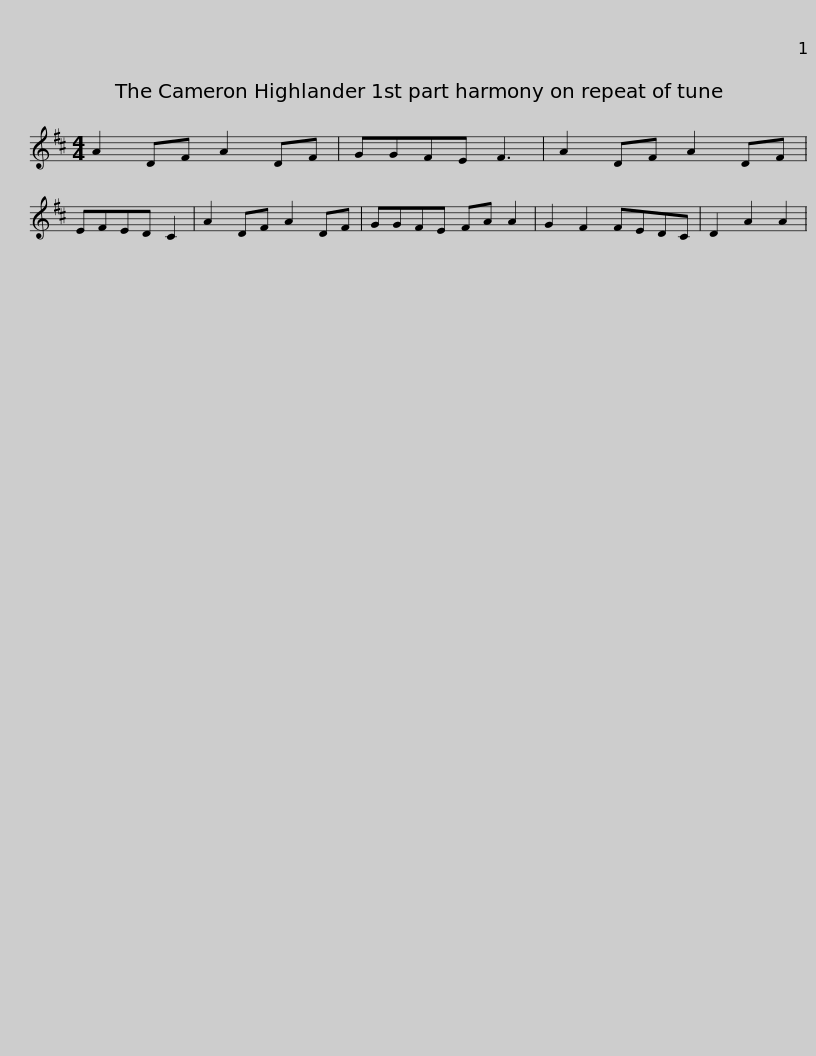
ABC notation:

X:1
L:1/8
M:4/4
I:linebreak $
K:D
V:1 treble
V:1
 A2 DF A2 DF | GGFE F3 | A2 DF A2 DF | EFED C2 | A2 DF A2 DF | %5
 GGFE FA A2 | G2 F2 FEDC |$ D2 A2 A2 | %8
